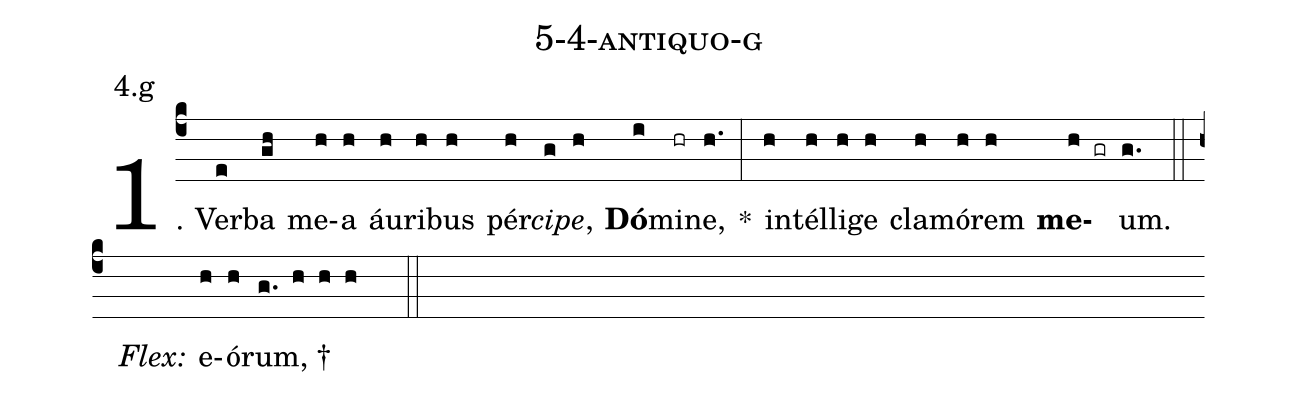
name: 5-4-antiquo-g;
annotation: 4.g;
%%
(c4)1. Ver(e)ba(gh) me(h)a(h) áu(h)ri(h)bus(h) pér(h)<i>ci</i>(g)<i>pe</i>,(h) <b>Dó</b>(i)mi(hr)ne,(h.) *(:) in(h)tél(h)li(h)ge(h) cla(h)mó(h)rem(h) <b>me</b>(h gr)um.(g.) (::)
<i>Flex:</i>()  e(h)ó(h)rum, †(g. h h h  ::)
